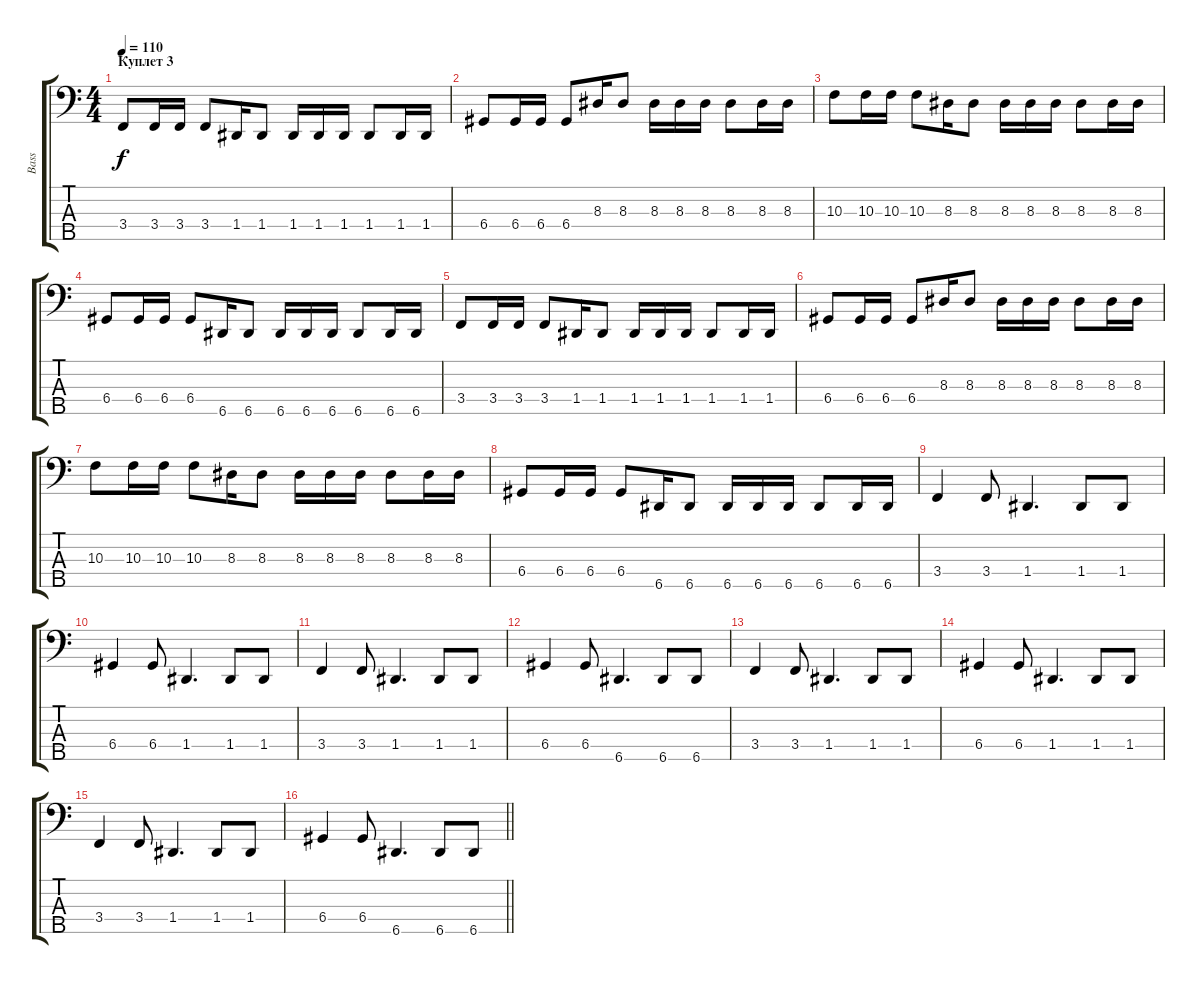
\track ("Bass" "Bass") {instrument electricbasspick}
\staff {score tabs}
\tuning (F2 C2 G1 D1 A0) {hide}
\ts (4 4)
\section ("" "Куплет 3")
\tempo 110
\clef f4
\ks c
3.4.8{dy f} 3.4.16 3.4.16 3.4.8 1.4.16 1.4.8 1.4.16 1.4.16 1.4.16 1.4.8 1.4.16 1.4.16 |
6.4.8 6.4.16 6.4.16 6.4.8 8.3.16 8.3.8 8.3.16 8.3.16 8.3.16 8.3.8 8.3.16 8.3.16 |
10.3.8 10.3.16 10.3.16 10.3.8 8.3.16 8.3.8 8.3.16 8.3.16 8.3.16 8.3.8 8.3.16 8.3.16 |
6.4.8 6.4.16 6.4.16 6.4.8 6.5.16 6.5.8 6.5.16 6.5.16 6.5.16 6.5.8 6.5.16 6.5.16 |
3.4.8 3.4.16 3.4.16 3.4.8 1.4.16 1.4.8 1.4.16 1.4.16 1.4.16 1.4.8 1.4.16 1.4.16 |
6.4.8 6.4.16 6.4.16 6.4.8 8.3.16 8.3.8 8.3.16 8.3.16 8.3.16 8.3.8 8.3.16 8.3.16 |
10.3.8 10.3.16 10.3.16 10.3.8 8.3.16 8.3.8 8.3.16 8.3.16 8.3.16 8.3.8 8.3.16 8.3.16 |
6.4.8 6.4.16 6.4.16 6.4.8 6.5.16 6.5.8 6.5.16 6.5.16 6.5.16 6.5.8 6.5.16 6.5.16 |
3.4.4 3.4.8 1.4.4{d} 1.4.8 1.4.8 |
6.4.4 6.4.8 1.4.4{d} 1.4.8 1.4.8 |
3.4.4 3.4.8 1.4.4{d} 1.4.8 1.4.8 |
6.4.4 6.4.8 6.5.4{d} 6.5.8 6.5.8 |
3.4.4 3.4.8 1.4.4{d} 1.4.8 1.4.8 |
6.4.4 6.4.8 1.4.4{d} 1.4.8 1.4.8 |
3.4.4 3.4.8 1.4.4{d} 1.4.8 1.4.8 |
\barLineRight lightlight
6.4.4 6.4.8 6.5.4{d} 6.5.8 6.5.8
